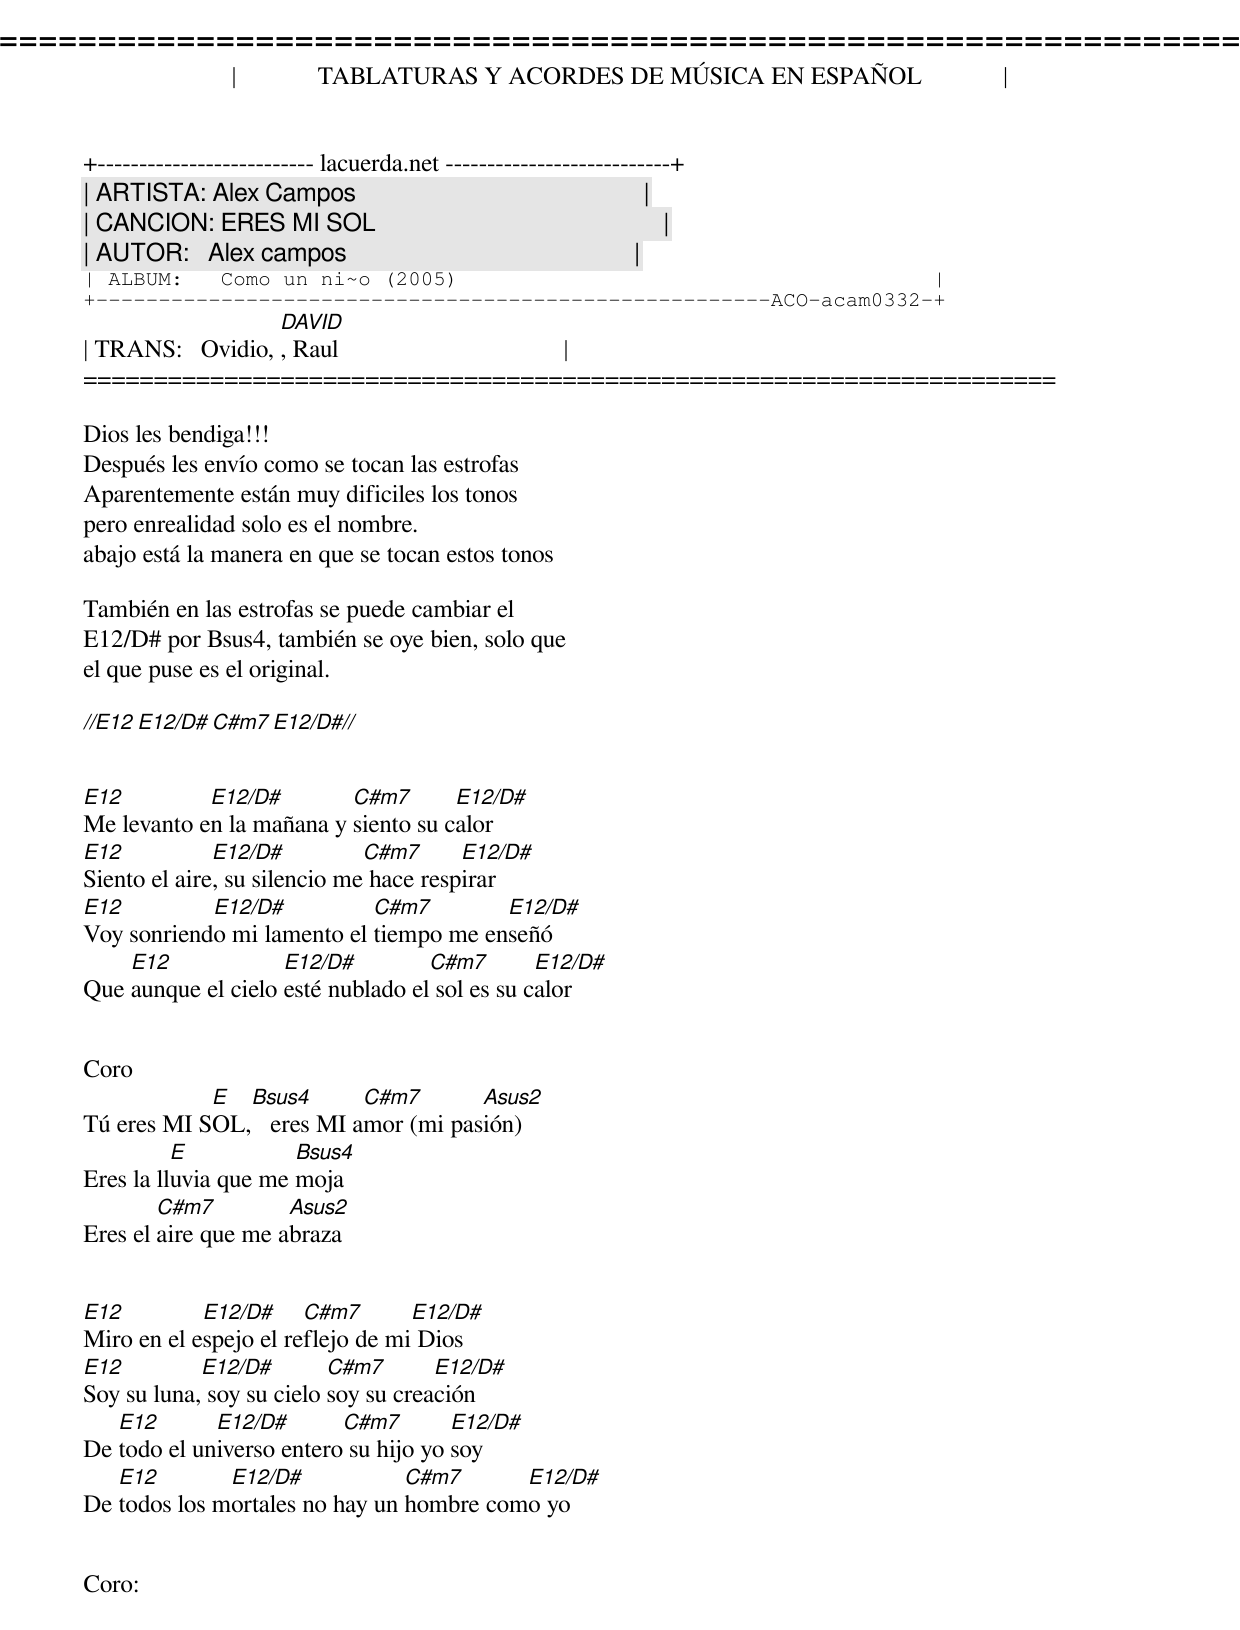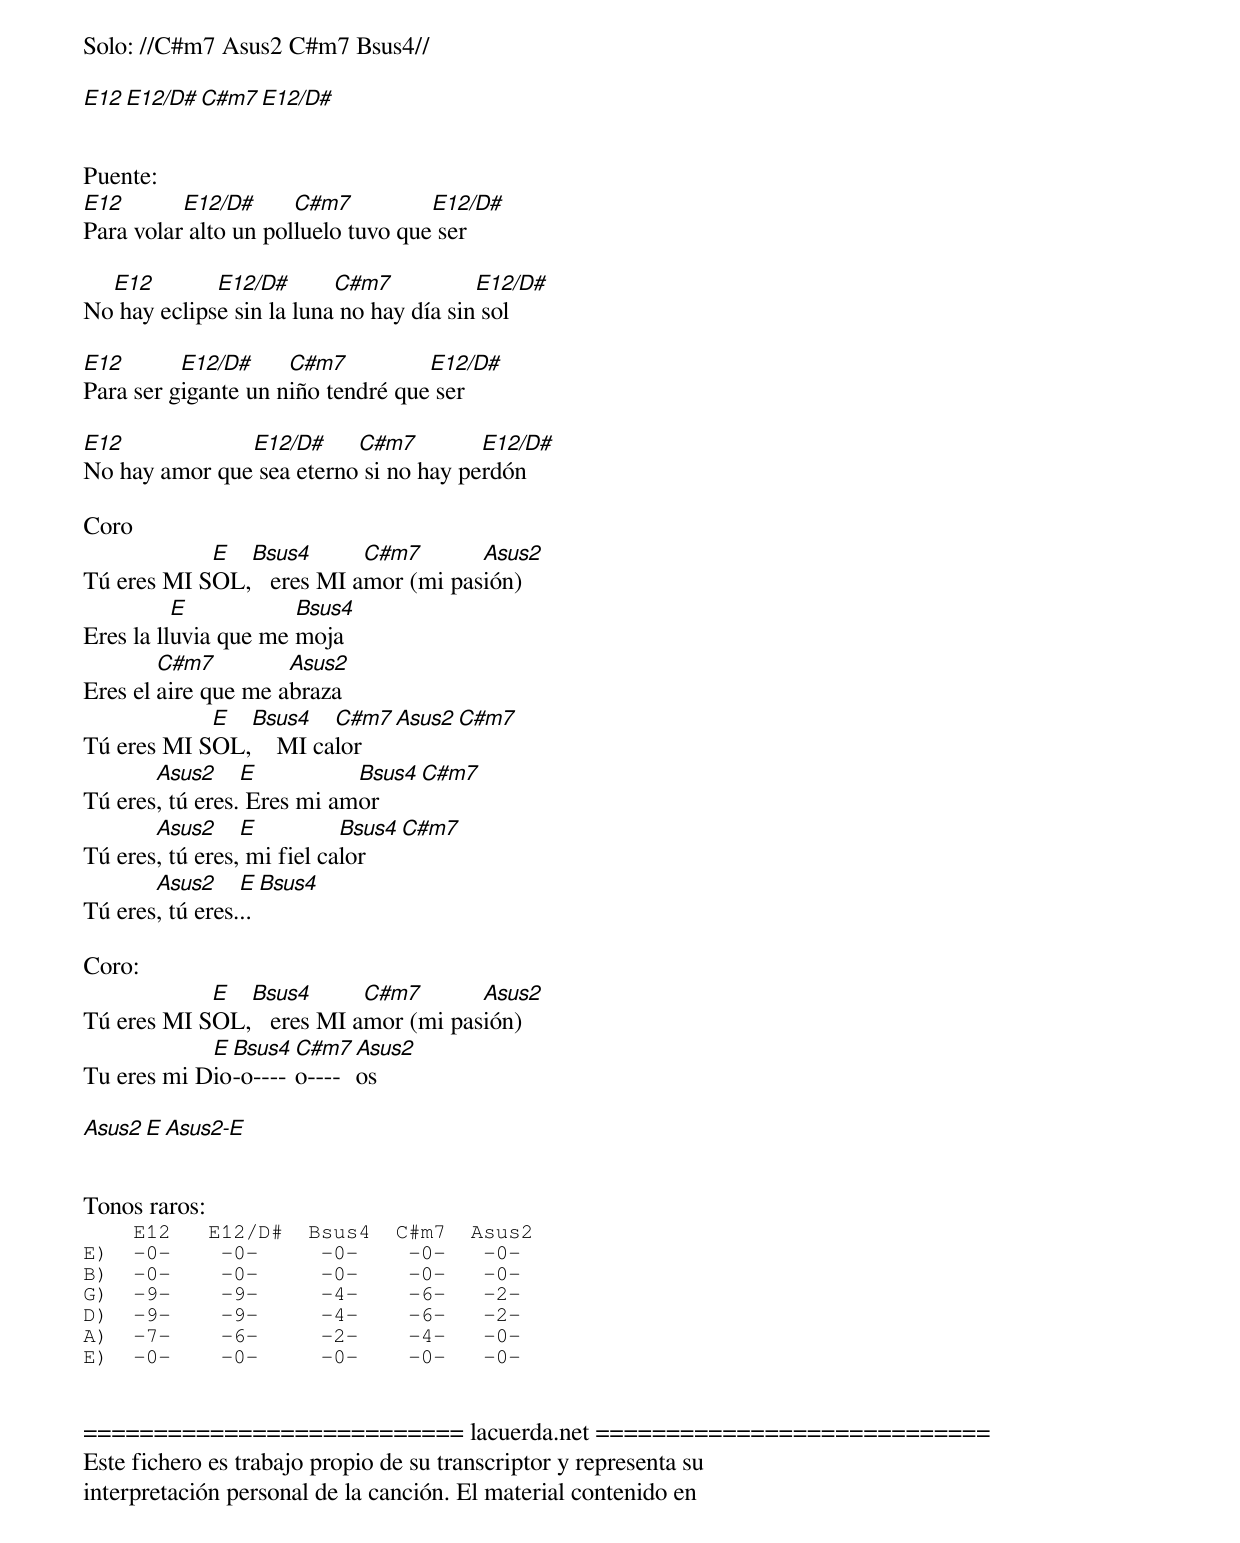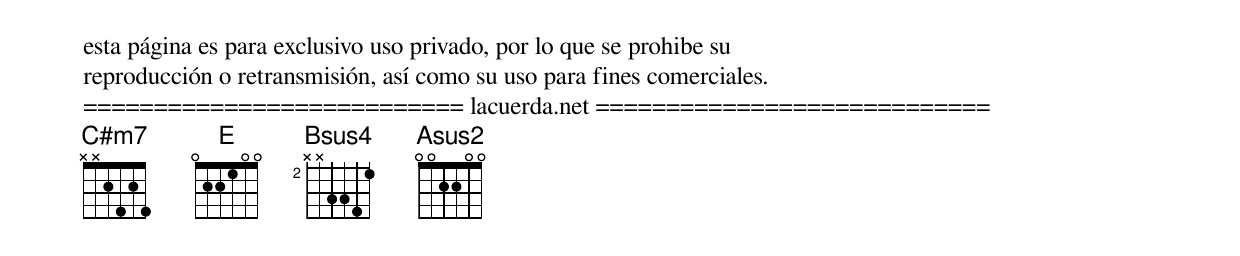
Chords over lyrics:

=====================================================================
|             TABLATURAS Y ACORDES DE MÚSICA EN ESPAÑOL             |
+-------------------------- lacuerda.net ---------------------------+
| ARTISTA: Alex Campos                                              |
| CANCION: ERES MI SOL                                              |
| AUTOR:   Alex campos                                              |
| ALBUM:   Como un ni~o (2005)                                      |
+------------------------------------------------------ACO-acam0332-+
| TRANS:   Ovidio, [DAVID], Raul                                    |
=====================================================================

Dios les bendiga!!!
Después les envío como se tocan las estrofas
Aparentemente están muy dificiles los tonos
pero enrealidad solo es el nombre.
abajo está la manera en que se tocan estos tonos

También en las estrofas se puede cambiar el
E12/D# por Bsus4, también se oye bien, solo que
el que puse es el original.

//E12 E12/D# C#m7 E12/D#//


E12         E12/D#        C#m7       E12/D#
Me levanto en la mañana y siento su calor
E12           E12/D#          C#m7      E12/D#
Siento el aire, su silencio me hace respirar
E12         E12/D#          C#m7        E12/D#
Voy sonriendo mi lamento el tiempo me enseñó
    E12             E12/D#         C#m7        E12/D#
Que aunque el cielo esté nublado el sol es su calor


Coro
            E  Bsus4       C#m7       Asus2
Tú eres MI SOL,   eres MI amor (mi pasión)
          E           Bsus4
Eres la lluvia que me moja
        C#m7         Asus2
Eres el aire que me abraza


E12         E12/D#     C#m7       E12/D#
Miro en el espejo el reflejo de mi Dios
E12         E12/D#        C#m7       E12/D#
Soy su luna, soy su cielo soy su creación
   E12       E12/D#       C#m7        E12/D#
De todo el universo entero su hijo yo soy
   E12        E12/D#            C#m7      E12/D#
De todos los mortales no hay un hombre como yo


Coro:


Solo: //C#m7 Asus2 C#m7 Bsus4//

E12 E12/D# C#m7 E12/D#


Puente:
E12       E12/D#      C#m7          E12/D#
Para volar alto un polluelo tuvo que ser

  E12        E12/D#       C#m7           E12/D#
No hay eclipse sin la luna no hay día sin sol

E12       E12/D#     C#m7          E12/D#
Para ser gigante un niño tendré que ser

E12            E12/D#     C#m7         E12/D#
No hay amor que sea eterno si no hay perdón

Coro
            E  Bsus4       C#m7       Asus2
Tú eres MI SOL,   eres MI amor (mi pasión)
          E           Bsus4
Eres la lluvia que me moja
        C#m7         Asus2
Eres el aire que me abraza
            E  Bsus4    C#m7 Asus2   C#m7
Tú eres MI SOL,    MI calor
       Asus2     E          Bsus4 C#m7
Tú eres, tú eres. Eres mi amor
       Asus2     E          Bsus4 C#m7
Tú eres, tú eres, mi fiel calor
       Asus2     E   Bsus4
Tú eres, tú eres...

Coro:
            E  Bsus4       C#m7       Asus2
Tú eres MI SOL,   eres MI amor (mi pasión)
            E Bsus4 C#m7 Asus2
Tu eres mi Dio-o----o----os

Asus2 E Asus2-E


Tonos raros:
    E12   E12/D#  Bsus4  C#m7  Asus2
E)  -0-    -0-     -0-    -0-   -0-
B)  -0-    -0-     -0-    -0-   -0-
G)  -9-    -9-     -4-    -6-   -2-
D)  -9-    -9-     -4-    -6-   -2-
A)  -7-    -6-     -2-    -4-   -0-
E)  -0-    -0-     -0-    -0-   -0-


=========================== lacuerda.net ============================
Este fichero es trabajo propio de su transcriptor y representa su
interpretación personal de la canción. El material contenido en
esta página es para exclusivo uso privado, por lo que se prohibe su
reproducción o retransmisión, así como su uso para fines comerciales.
=========================== lacuerda.net ============================
